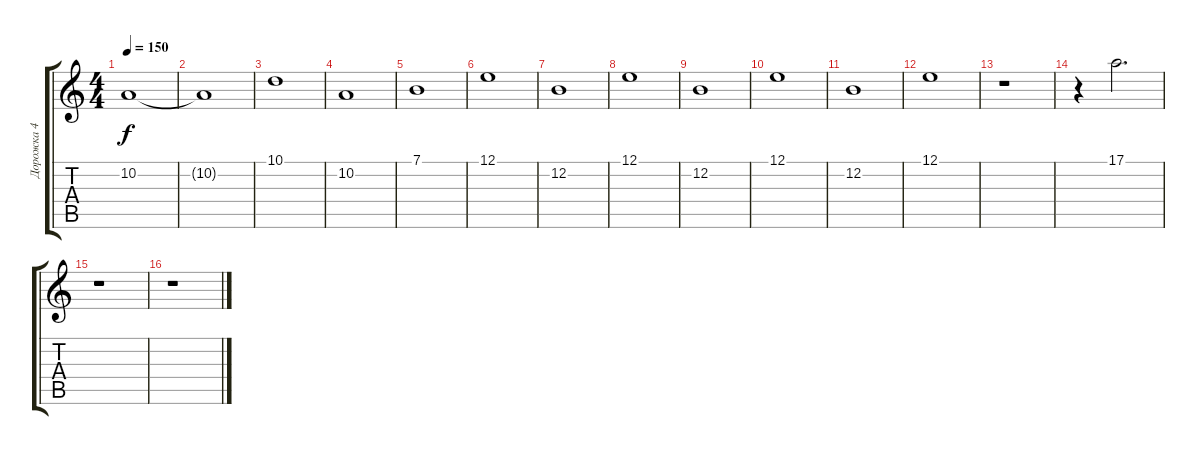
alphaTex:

\track ("Дорожка 4" "Дорожка 4") {instrument lead2sawtooth}
\staff {score tabs}
\tuning (E4 B3 G3 D3 A2 E2) {hide}
\ts (4 4)
\tempo 150
\clef g2
\ks c
10.2.1{dy f} |
10.2{t}.1 |
10.1.1 |
10.2.1 |
7.1.1 |
12.1.1 |
12.2.1 |
12.1.1 |
12.2.1 |
12.1.1 |
12.2.1 |
12.1.1 |
r.1 |
r.4 17.1.2{d} |
r.1 |
r.1
